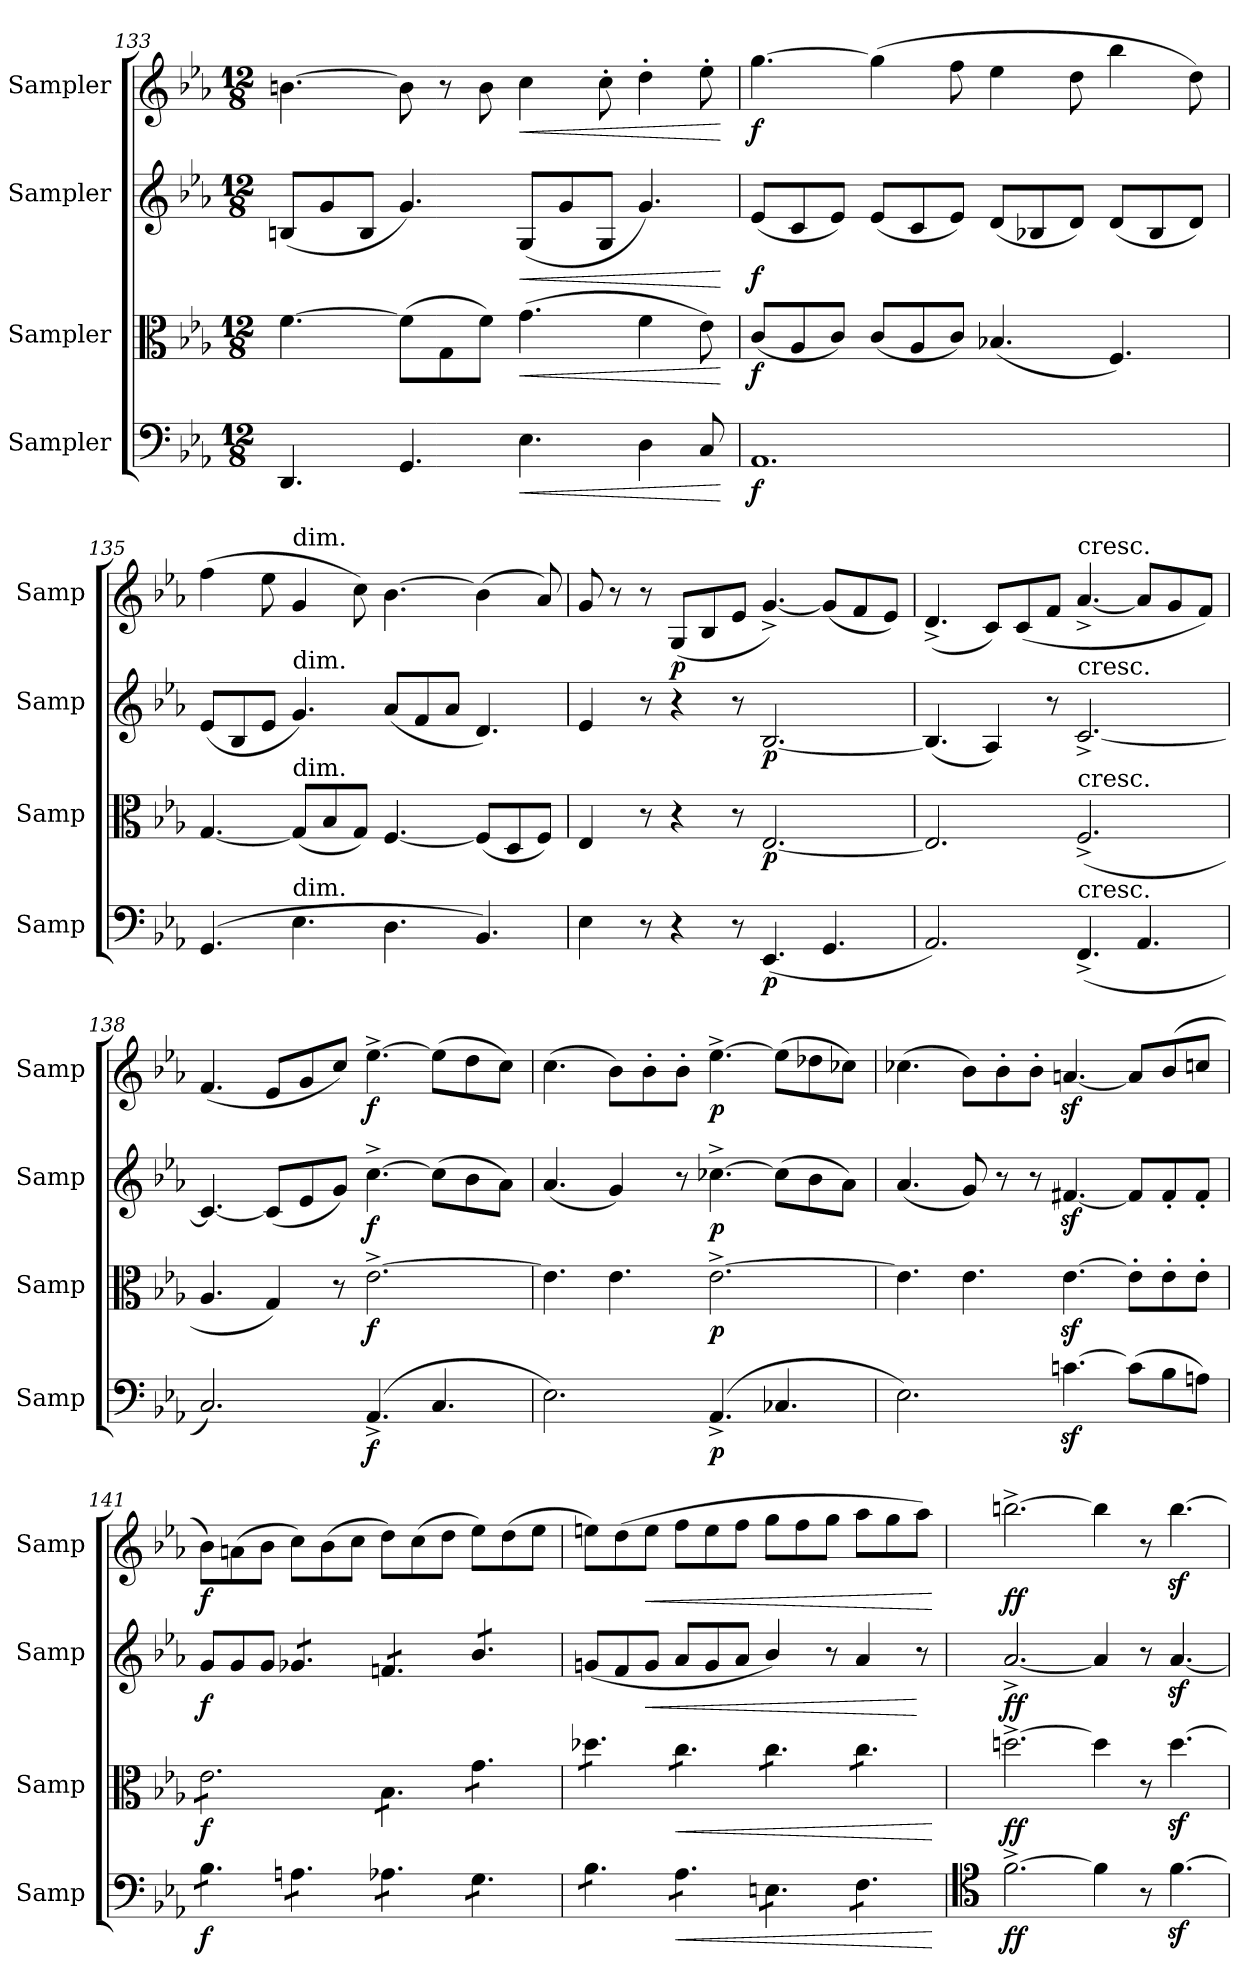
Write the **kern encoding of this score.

**kern	**dynam	**kern	**dynam	**kern	**dynam	**kern	**dynam
*part4	*part4	*part3	*part3	*part2	*part2	*part1	*part1
*staff4	*staff4	*staff3	*staff3	*staff2	*staff2	*staff1	*staff1
*I"Sampler	*	*I"Sampler	*	*I"Sampler	*	*I"Sampler	*
*I'Samp	*	*I'Samp	*	*I'Samp	*	*I'Samp	*
*clefF4	*	*clefC3	*	*clefG2	*	*clefG2	*
*k[b-e-a-]	*	*k[b-e-a-]	*	*k[b-e-a-]	*	*k[b-e-a-]	*
*M12/8	*	*M12/8	*	*M12/8	*	*M12/8	*
=133	=133	=133	=133	=133	=133	=133	=133
4.DD/	.	[4.f\	.	(8Bn/L	.	[4.bn\	.
.	.	.	.	8g/	.	.	.
.	.	.	.	8B/J	.	.	.
4.GG/	.	(8f\L]	.	4.g/)	.	8b\]	.
.	.	8G\	.	.	.	8r	.
.	.	8f\J)	.	.	.	8b\	.
!	!LO:HP:b	!	!LO:HP:b	!	!LO:HP:b	!	!LO:HP:b
4.E-\	<	(4.g\	<	(8G/L	<	4cc\	<
.	.	.	.	8g/	.	.	.
.	.	.	.	8G/J	.	8cc'\	.
4D\	.	4f\	.	4.g/)	.	4dd'\	.
8C/	.	8e-\)	.	.	.	8ee-'\	.
.	[	.	[	.	[	.	[
=134	=134	=134	=134	=134	=134	=134	=134
!	!LO:DY:b	!	!LO:DY:b	!	!LO:DY:b	!	!LO:DY:b
1.AA-	f	(8c/L	f	(8e-/L	f	[4.gg\	f
.	.	8A-/	.	8c/	.	.	.
.	.	8c/J)	.	8e-/J)	.	.	.
.	.	(8c/L	.	(8e-/L	.	(4gg\]	.
.	.	8A-/	.	8c/	.	.	.
.	.	8c/J)	.	8e-/J)	.	8ff\	.
.	.	(4.B-X/	.	(8d/L	.	4ee-\	.
.	.	.	.	8B-X/	.	.	.
.	.	.	.	8d/J)	.	8dd\	.
.	.	4.F/)	.	(8d/L	.	4bb-\	.
.	.	.	.	8B-/	.	.	.
.	.	.	.	8d/J)	.	8dd\)	.
!!LO:PB:g=z
=135	=135	=135	=135	=135	=135	=135	=135
(4.GG/	.	[4.G/	.	(8e-/L	.	(4ff\	.
.	.	.	.	8B-/	.	.	.
.	.	.	.	8e-/J	.	8ee-\	.
!	!	!	!	!	!	!LO:TX:a:t=dim.	!
!	!	!	!	!LO:TX:a:t=dim.	!	!	!
!	!	!LO:TX:a:t=dim.	!	!	!	!	!
!LO:TX:a:t=dim.	!	!	!	!	!	!	!
4.E-\	.	(8G/L]	.	4.g/)	.	4g/	.
.	.	8B-/	.	.	.	.	.
.	.	8G/J)	.	.	.	8cc\)	.
4.D\	.	[4.F/	.	(8a-/L	.	[4.b-\	.
.	.	.	.	8f/	.	.	.
.	.	.	.	8a-/J	.	.	.
4.BB-/)	.	(8F/L]	.	4.d/)	.	(4b-\]	.
.	.	8D/	.	.	.	.	.
.	.	8F/J)	.	.	.	8a-/)	.
=136	=136	=136	=136	=136	=136	=136	=136
4E-\	.	4E-/	.	4e-/	.	8g/	.
.	.	.	.	.	.	8r	.
8r	.	8r	.	8r	.	8r	.
!	!	!	!	!	!	!	!LO:DY:b
4r	.	4r	.	4r	.	(8G/L	p
.	.	.	.	.	.	8B-/	.
8r	.	8r	.	8r	.	8e-/J	.
!	!LO:DY:b	!	!LO:DY:b	!	!LO:DY:b	!	!
(4.EE-/	p	[2.E-/	p	[2.B-/	p	[4.g^/)	.
4.GG/	.	.	.	.	.	(8g/L]	.
.	.	.	.	.	.	8f/	.
.	.	.	.	.	.	8e-/J)	.
=137	=137	=137	=137	=137	=137	=137	=137
2.AA-/)	.	2.E-/]	.	(4.B-/]	.	(4.d^/	.
.	.	.	.	4A-/)	.	8c/L)	.
.	.	.	.	.	.	(8c/	.
.	.	.	.	8r	.	8f/J	.
!	!	!	!	!	!	!LO:TX:a:t=cresc.	!
!	!	!	!	!LO:TX:a:t=cresc.	!	!	!
!	!	!LO:TX:a:t=cresc.	!	!	!	!	!
!LO:TX:a:t=cresc.	!	!	!	!	!	!	!
(4.FF^/	.	(2.F^/	.	[2.c^/	.	[4.a-^/	.
4.AA-/	.	.	.	.	.	8a-/L]	.
.	.	.	.	.	.	8g/	.
.	.	.	.	.	.	8f/J)	.
=138	=138	=138	=138	=138	=138	=138	=138
2.C/)	.	4.A-/	.	4.c/_	.	(4.f/	.
.	.	4G/)	.	(8c/L]	.	8e-/L	.
.	.	.	.	8e-/	.	8g/	.
.	.	8r	.	8g/J)	.	8cc/J)	.
!	!LO:DY:b	!	!LO:DY:b	!	!LO:DY:b	!	!LO:DY:b
(>4.AA-^/	f	[2.e-^\	f	[4.cc^\	f	[4.ee-^\	f
4.C/	.	.	.	(8cc\L]	.	(8ee-\L]	.
.	.	.	.	8b-\	.	8dd\	.
.	.	.	.	8a-\J)	.	8cc\J)	.
=139	=139	=139	=139	=139	=139	=139	=139
2.E-\)	.	4.e-\]	.	(4.a-/	.	(4.cc\	.
.	.	4.e-\	.	4g/)	.	8b-\L)	.
.	.	.	.	.	.	8b-'\	.
.	.	.	.	8r	.	8b-'\J	.
!	!LO:DY:b	!	!LO:DY:b	!	!LO:DY:b	!	!LO:DY:b
(>4.AA-^/	p	[2.e-^\	p	[4.cc-X^\	p	[4.ee-^\	p
4.C-X/	.	.	.	(8cc-\L]	.	(8ee-\L]	.
.	.	.	.	8b-\	.	8dd-X\	.
.	.	.	.	8a-\J)	.	8cc-X\J)	.
=140	=140	=140	=140	=140	=140	=140	=140
2.E-\)	.	4.e-\]	.	(4.a-/	.	(4.cc-X\	.
.	.	4.e-\	.	8g/)	.	8b-\L)	.
.	.	.	.	8r	.	8b-'\	.
.	.	.	.	8r	.	8b-'\J	.
[4.cnz<\	.	[4.e-z<\	.	[4.f#Xz</	.	[4.anz</	.
(8c\L]	.	8e-'\L]	.	8f#/L]	.	8a/L]	.
8B-\	.	8e-'\	.	8f#'/	.	(>8b-/	.
8An\J)	.	8e-'\J	.	8f#'/J	.	8ccn/J	.
!!LO:LB:g=z
=141	=141	=141	=141	=141	=141	=141	=141
!	!LO:DY:b	!	!LO:DY:b	!	!LO:DY:b	!	!LO:DY:b
*tremolo	*	*	*	*	*	*	*
*	*	*tremolo	*	*	*	*	*
8B-\L	f	8e-\L	f	8g/L	f	8b-\L)	f
8B-\	.	8e-\	.	8g/	.	(8an\	.
8B-\J	.	8e-\	.	8g/J	.	8b-\J	.
*	*	*	*	*tremolo	*	*	*
8An\L	.	8e-\	.	8g-X/L	.	8cc\L)	.
8An\	.	8e-\	.	8g-X/	.	(8b-\	.
8An\J	.	8e-\J	.	8g-X/J	.	8cc\J	.
8A-X\L	.	8B-\L	.	8fn/L	.	8dd\L)	.
8A-X\	.	8B-\	.	8fn/	.	(8cc\	.
8A-X\J	.	8B-\J	.	8fn/J	.	8dd\J	.
8G\L	.	8g\L	.	8b-/L	.	8ee-\L)	.
8G\	.	8g\	.	8b-/	.	(8dd\	.
8G\J	.	8g\J	.	8b-/J	.	8ee-\J	.
*	*	*	*	*Xtremolo	*	*	*
=142	=142	=142	=142	=142	=142	=142	=142
8B-\L	.	8dd-X\L	.	(8gn/L	.	8een\L)	.
8B-\	.	8dd-X\	.	8f/	.	(8dd\	.
!	!	!	!	!	!LO:HP:b	!	!LO:HP:b
8B-\J	.	8dd-X\J	.	8g/J	<	8ee\J	<
!	!LO:HP:b	!	!LO:HP:b	!	!	!	!
8A-\L	<	8cc\L	<	8a-/L	.	8ff\L	.
8A-\	.	8cc\	.	8g/	.	8ee\	.
8A-\J	.	8cc\J	.	8a-/J	.	8ff\J	.
8En\L	.	8cc\L	.	4b-/)	.	8gg\L	.
8En\	.	8cc\	.	.	.	8ff\	.
8En\J	.	8cc\J	.	8r	.	8gg\J	.
8F\L	.	8cc\L	.	4a-/	.	8aa-\L	.
8F\	.	8cc\	.	.	.	8gg\	.
8F\J	.	8cc\J	.	8r	[	8aa-\J)	.
*	*	*Xtremolo	*	*	*	*	*
*Xtremolo	*	*	*	*	*	*	*
.	[	.	[	.	.	.	[
=143	=143	=143	=143	=143	=143	=143	=143
*clefC4	*	*	*	*	*	*	*
!	!LO:DY:b	!	!LO:DY:b	!	!LO:DY:b	!	!LO:DY:b
[2.f^\	ff	[2.ddn^\	ff	[2.a-^/	ff	[2.bbn^\	ff
4f\]	.	4dd\]	.	4a-/]	.	4bb\]	.
8r	.	8r	.	8r	.	8r	.
[4.fz<\	.	[4.ddz<\	.	[4.a-z</	.	[4.bbz<\	.
=	=	=	=	=	=	=	=
*-	*-	*-	*-	*-	*-	*-	*-
